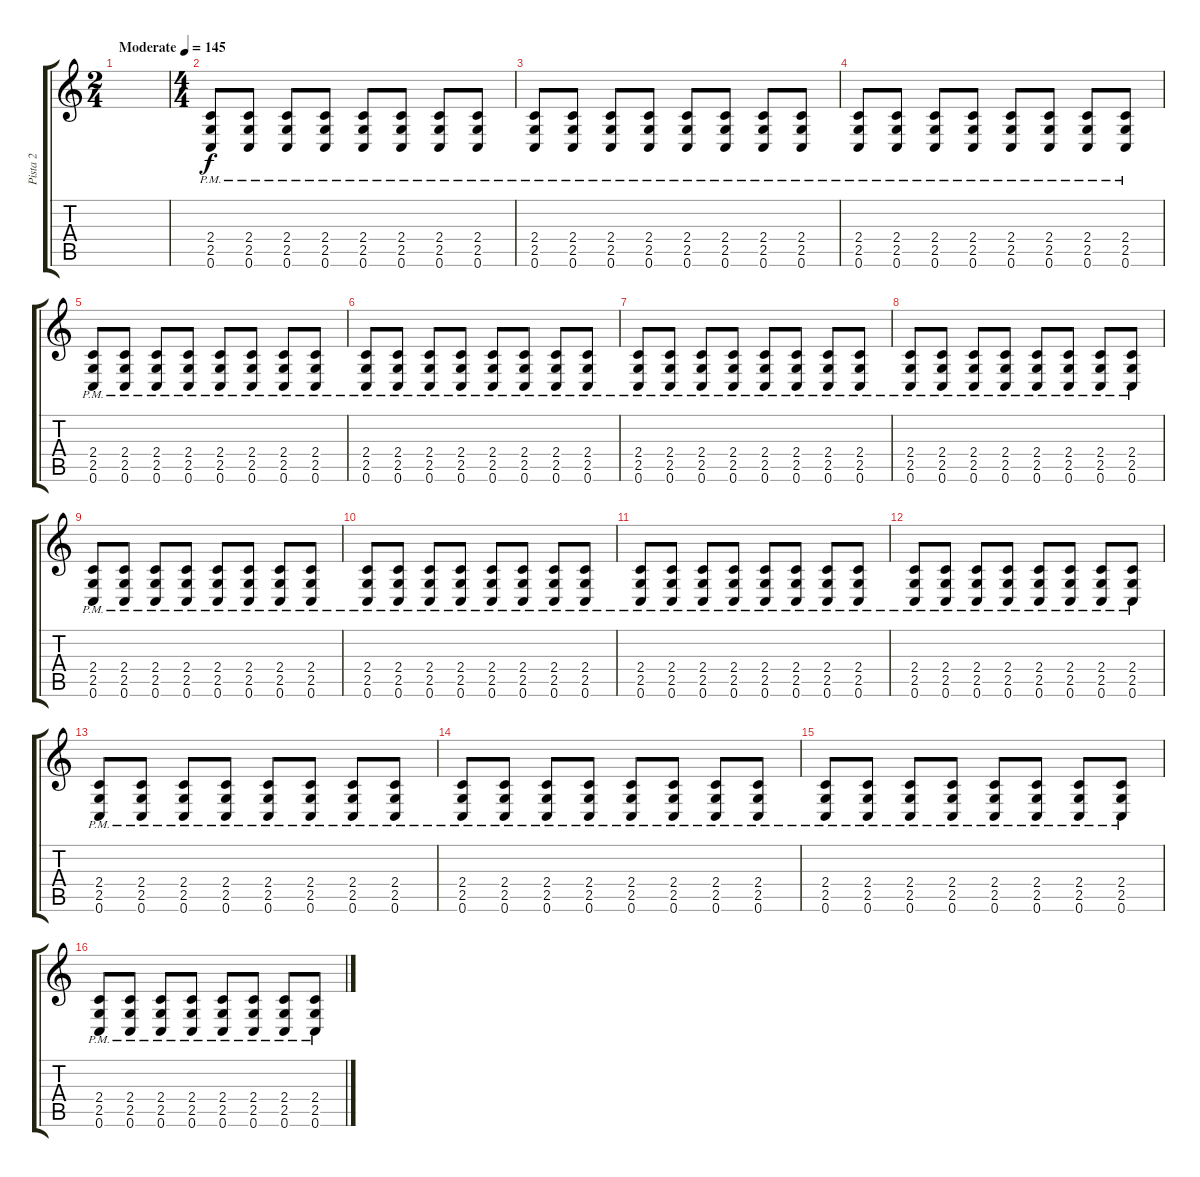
\track ("Pista 2" "Pista 2") {instrument distortionguitar}
\staff {score tabs}
\tuning (C4 G3 Eb3 Bb2 F2 C2) {hide}
\ts (2 4)
\tempo (145 "Moderate")
\clef g2
\ks c
|
\ts (4 4)
(2.4{pm} 2.5{pm} 0.6{pm}).8 (2.4{pm} 2.5{pm} 0.6{pm}).8 (2.4{pm} 2.5{pm} 0.6{pm}).8 (2.4{pm} 2.5{pm} 0.6{pm}).8 (2.4{pm} 2.5{pm} 0.6{pm}).8 (2.4{pm} 2.5{pm} 0.6{pm}).8 (2.4{pm} 2.5{pm} 0.6{pm}).8 (2.4{pm} 2.5{pm} 0.6{pm}).8 |
(2.4{pm} 2.5{pm} 0.6{pm}).8 (2.4{pm} 2.5{pm} 0.6{pm}).8 (2.4{pm} 2.5{pm} 0.6{pm}).8 (2.4{pm} 2.5{pm} 0.6{pm}).8 (2.4{pm} 2.5{pm} 0.6{pm}).8 (2.4{pm} 2.5{pm} 0.6{pm}).8 (2.4{pm} 2.5{pm} 0.6{pm}).8 (2.4{pm} 2.5{pm} 0.6{pm}).8 |
(2.4{pm} 2.5{pm} 0.6{pm}).8 (2.4{pm} 2.5{pm} 0.6{pm}).8 (2.4{pm} 2.5{pm} 0.6{pm}).8 (2.4{pm} 2.5{pm} 0.6{pm}).8 (2.4{pm} 2.5{pm} 0.6{pm}).8 (2.4{pm} 2.5{pm} 0.6{pm}).8 (2.4{pm} 2.5{pm} 0.6{pm}).8 (2.4{pm} 2.5{pm} 0.6{pm}).8 |
(2.4{pm} 2.5{pm} 0.6{pm}).8 (2.4{pm} 2.5{pm} 0.6{pm}).8 (2.4{pm} 2.5{pm} 0.6{pm}).8 (2.4{pm} 2.5{pm} 0.6{pm}).8 (2.4{pm} 2.5{pm} 0.6{pm}).8 (2.4{pm} 2.5{pm} 0.6{pm}).8 (2.4{pm} 2.5{pm} 0.6{pm}).8 (2.4{pm} 2.5{pm} 0.6{pm}).8 |
(2.4{pm} 2.5{pm} 0.6{pm}).8 (2.4{pm} 2.5{pm} 0.6{pm}).8 (2.4{pm} 2.5{pm} 0.6{pm}).8 (2.4{pm} 2.5{pm} 0.6{pm}).8 (2.4{pm} 2.5{pm} 0.6{pm}).8 (2.4{pm} 2.5{pm} 0.6{pm}).8 (2.4{pm} 2.5{pm} 0.6{pm}).8 (2.4{pm} 2.5{pm} 0.6{pm}).8 |
(2.4{pm} 2.5{pm} 0.6{pm}).8 (2.4{pm} 2.5{pm} 0.6{pm}).8 (2.4{pm} 2.5{pm} 0.6{pm}).8 (2.4{pm} 2.5{pm} 0.6{pm}).8 (2.4{pm} 2.5{pm} 0.6{pm}).8 (2.4{pm} 2.5{pm} 0.6{pm}).8 (2.4{pm} 2.5{pm} 0.6{pm}).8 (2.4{pm} 2.5{pm} 0.6{pm}).8 |
(2.4{pm} 2.5{pm} 0.6{pm}).8 (2.4{pm} 2.5{pm} 0.6{pm}).8 (2.4{pm} 2.5{pm} 0.6{pm}).8 (2.4{pm} 2.5{pm} 0.6{pm}).8 (2.4{pm} 2.5{pm} 0.6{pm}).8 (2.4{pm} 2.5{pm} 0.6{pm}).8 (2.4{pm} 2.5{pm} 0.6{pm}).8 (2.4{pm} 2.5{pm} 0.6{pm}).8 |
(2.4{pm} 2.5{pm} 0.6{pm}).8 (2.4{pm} 2.5{pm} 0.6{pm}).8 (2.4{pm} 2.5{pm} 0.6{pm}).8 (2.4{pm} 2.5{pm} 0.6{pm}).8 (2.4{pm} 2.5{pm} 0.6{pm}).8 (2.4{pm} 2.5{pm} 0.6{pm}).8 (2.4{pm} 2.5{pm} 0.6{pm}).8 (2.4{pm} 2.5{pm} 0.6{pm}).8 |
(2.4{pm} 2.5{pm} 0.6{pm}).8 (2.4{pm} 2.5{pm} 0.6{pm}).8 (2.4{pm} 2.5{pm} 0.6{pm}).8 (2.4{pm} 2.5{pm} 0.6{pm}).8 (2.4{pm} 2.5{pm} 0.6{pm}).8 (2.4{pm} 2.5{pm} 0.6{pm}).8 (2.4{pm} 2.5{pm} 0.6{pm}).8 (2.4{pm} 2.5{pm} 0.6{pm}).8 |
(2.4{pm} 2.5{pm} 0.6{pm}).8 (2.4{pm} 2.5{pm} 0.6{pm}).8 (2.4{pm} 2.5{pm} 0.6{pm}).8 (2.4{pm} 2.5{pm} 0.6{pm}).8 (2.4{pm} 2.5{pm} 0.6{pm}).8 (2.4{pm} 2.5{pm} 0.6{pm}).8 (2.4{pm} 2.5{pm} 0.6{pm}).8 (2.4{pm} 2.5{pm} 0.6{pm}).8 |
(2.4{pm} 2.5{pm} 0.6{pm}).8 (2.4{pm} 2.5{pm} 0.6{pm}).8 (2.4{pm} 2.5{pm} 0.6{pm}).8 (2.4{pm} 2.5{pm} 0.6{pm}).8 (2.4{pm} 2.5{pm} 0.6{pm}).8 (2.4{pm} 2.5{pm} 0.6{pm}).8 (2.4{pm} 2.5{pm} 0.6{pm}).8 (2.4{pm} 2.5{pm} 0.6{pm}).8 |
(2.4{pm} 2.5{pm} 0.6{pm}).8 (2.4{pm} 2.5{pm} 0.6{pm}).8 (2.4{pm} 2.5{pm} 0.6{pm}).8 (2.4{pm} 2.5{pm} 0.6{pm}).8 (2.4{pm} 2.5{pm} 0.6{pm}).8 (2.4{pm} 2.5{pm} 0.6{pm}).8 (2.4{pm} 2.5{pm} 0.6{pm}).8 (2.4{pm} 2.5{pm} 0.6{pm}).8 |
(2.4{pm} 2.5{pm} 0.6{pm}).8 (2.4{pm} 2.5{pm} 0.6{pm}).8 (2.4{pm} 2.5{pm} 0.6{pm}).8 (2.4{pm} 2.5{pm} 0.6{pm}).8 (2.4{pm} 2.5{pm} 0.6{pm}).8 (2.4{pm} 2.5{pm} 0.6{pm}).8 (2.4{pm} 2.5{pm} 0.6{pm}).8 (2.4{pm} 2.5{pm} 0.6{pm}).8 |
(2.4{pm} 2.5{pm} 0.6{pm}).8 (2.4{pm} 2.5{pm} 0.6{pm}).8 (2.4{pm} 2.5{pm} 0.6{pm}).8 (2.4{pm} 2.5{pm} 0.6{pm}).8 (2.4{pm} 2.5{pm} 0.6{pm}).8 (2.4{pm} 2.5{pm} 0.6{pm}).8 (2.4{pm} 2.5{pm} 0.6{pm}).8 (2.4{pm} 2.5{pm} 0.6{pm}).8 |
(2.4{pm} 2.5{pm} 0.6{pm}).8 (2.4{pm} 2.5{pm} 0.6{pm}).8 (2.4{pm} 2.5{pm} 0.6{pm}).8 (2.4{pm} 2.5{pm} 0.6{pm}).8 (2.4{pm} 2.5{pm} 0.6{pm}).8 (2.4{pm} 2.5{pm} 0.6{pm}).8 (2.4{pm} 2.5{pm} 0.6{pm}).8 (2.4{pm} 2.5{pm} 0.6{pm}).8
